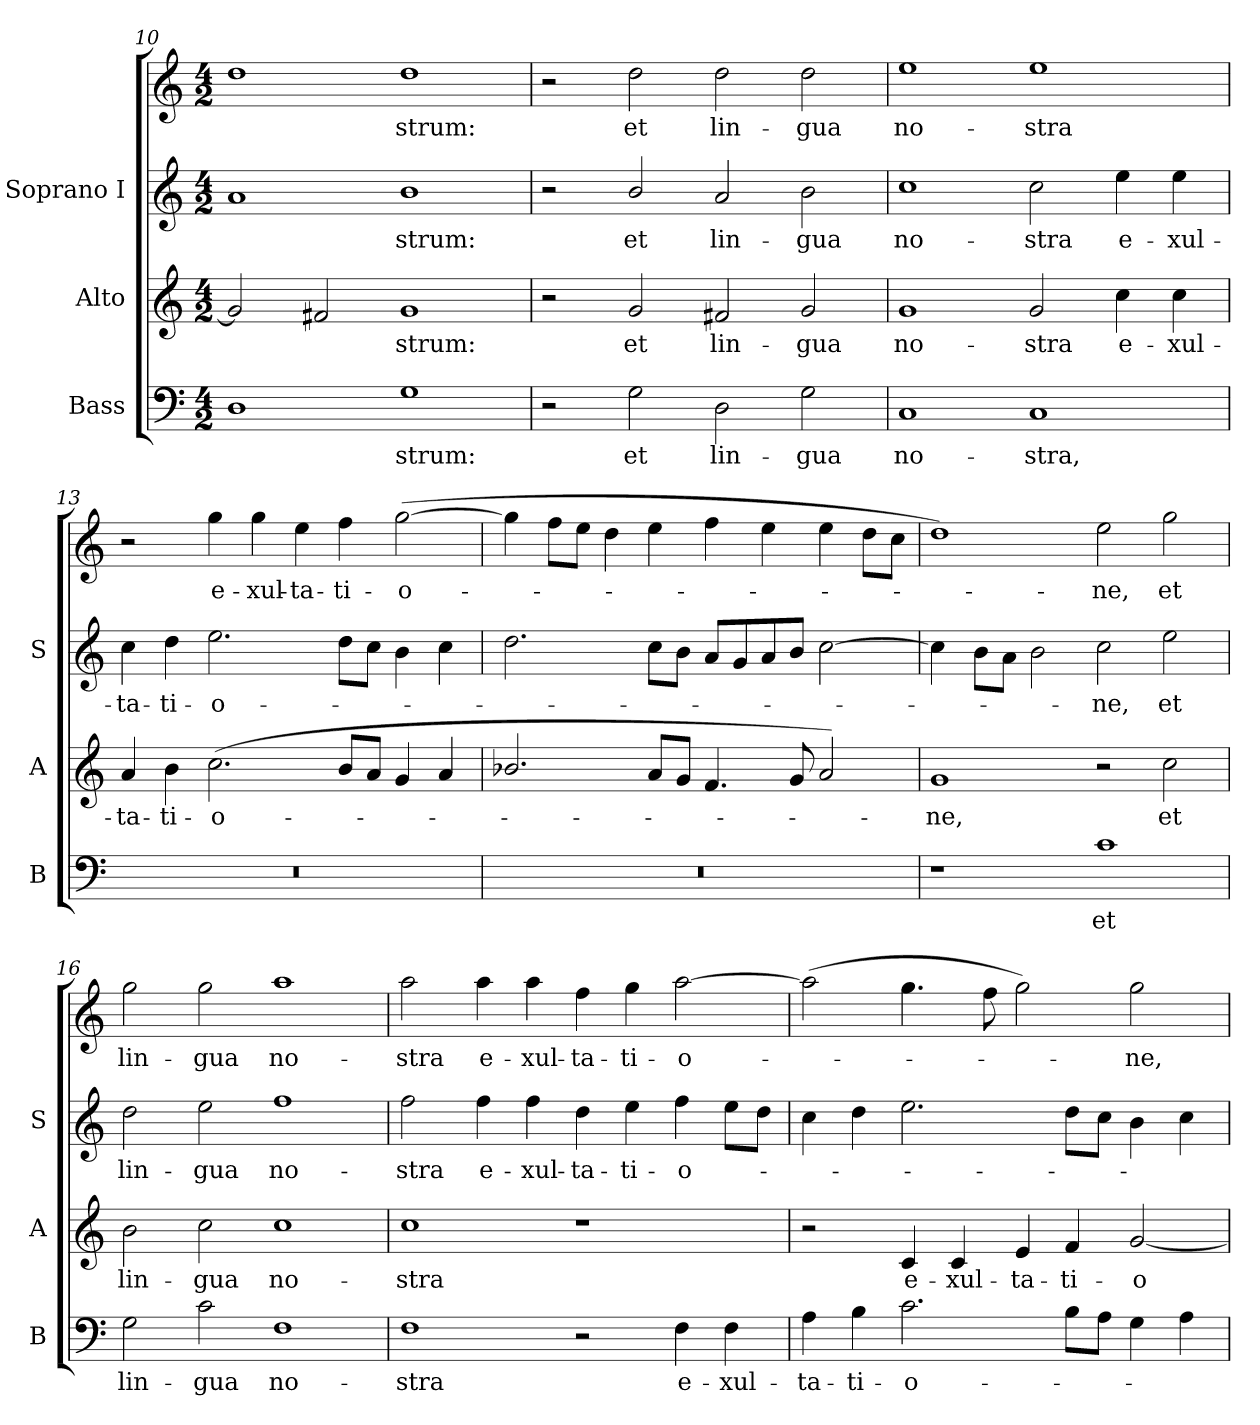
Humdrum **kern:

**kern	**text	**kern	**text	**kern	**text	**kern	**text
*part3	*part3	*part2	*part2	*part1	*part1	*part1	*part1
*staff4	*staff4	*staff3	*staff3	*staff2	*staff2	*staff1	*staff1
*I"Bass	*	*I"Alto	*	*I"Soprano I	*	*	*
*I'B	*	*I'A	*	*I'S	*	*	*
*clefF4	*	*clefG2	*	*clefG2	*	*clefG2	*
*k[]	*	*k[]	*	*k[]	*	*k[]	*
*C:	*	*C:	*	*C:	*	*C:	*
*M4/2	*	*M4/2	*	*M4/2	*	*M4/2	*
=10	=10	=10	=10	=10	=10	=10	=10
1D	.	2g]	.	1a	.	1dd	.
.	.	2f#X	.	.	.	.	.
!	!LO:LY:b	!	!LO:LY:b	!	!LO:LY:b	!	!LO:LY:b
1G	strum:	1g	strum:	1b	strum:	1dd	strum:
=11	=11	=11	=11	=11	=11	=11	=11
2r	.	2r	.	2r	.	2r	.
!	!LO:LY:b	!	!LO:LY:b	!	!LO:LY:b	!	!LO:LY:b
2G	et	2g	et	2b/	et	2dd	et
!	!LO:LY:b	!	!LO:LY:b	!	!LO:LY:b	!	!LO:LY:b
2D	lin-	2f#X	lin-	2a	lin-	2dd	lin-
!	!LO:LY:b	!	!LO:LY:b	!	!LO:LY:b	!	!LO:LY:b
2G	-gua	2g	-gua	2b	-gua	2dd	-gua
=12	=12	=12	=12	=12	=12	=12	=12
!	!LO:LY:b	!	!LO:LY:b	!	!LO:LY:b	!	!LO:LY:b
1C	no-	1g	no-	1cc	no-	1ee	no-
!	!LO:LY:b	!	!LO:LY:b	!	!LO:LY:b	!	!LO:LY:b
1C	-stra,	2g	-stra	2cc	-stra	1ee	-stra
!	!	!	!LO:LY:b	!	!LO:LY:b	!	!
.	.	4cc	e-	4ee	e-	.	.
!	!	!	!LO:LY:b	!	!LO:LY:b	!	!
.	.	4cc	-xul-	4ee	-xul-	.	.
!!LO:LB:g=z
=13	=13	=13	=13	=13	=13	=13	=13
!	!	!	!LO:LY:b	!	!LO:LY:b	!	!
0r	.	4a	-ta-	4cc	ta-	2r	.
!	!	!	!LO:LY:b	!	!LO:LY:b	!	!
.	.	4b	-ti-	4dd	-ti-	.	.
!	!	!	!LO:LY:b	!	!LO:LY:b	!	!LO:LY:b
.	.	(<2.cc	-o-	2.ee	-o-	4gg	-e-
!	!	!	!	!	!	!	!LO:LY:b
.	.	.	.	.	.	4gg	-xul-
!	!	!	!	!	!	!	!LO:LY:b
.	.	.	.	.	.	4ee	-ta-
!	!	!	!	!	!	!	!LO:LY:b
.	.	8bL	.	8ddL	.	4ff	-ti-
.	.	8aJ	.	8ccJ	.	.	.
!	!	!	!	!	!	!	!LO:LY:b
.	.	4g	.	4b	.	(>[2gg	-o-
.	.	4a	.	4cc	.	.	.
=14	=14	=14	=14	=14	=14	=14	=14
0r	.	2.b-X/	.	2.dd	.	4gg]	.
.	.	.	.	.	.	8ffL	.
.	.	.	.	.	.	8eeJ	.
.	.	.	.	.	.	4dd	.
.	.	8aL	.	8ccL	.	4ee	.
.	.	8gJ	.	8bJ	.	.	.
.	.	4.f	.	8aL	.	4ff	.
.	.	.	.	8g	.	.	.
.	.	.	.	8a	.	4ee	.
.	.	8g	.	8bJ	.	.	.
.	.	2a)	.	[2cc	.	4ee	.
.	.	.	.	.	.	8ddL	.
.	.	.	.	.	.	8ccJ	.
=15	=15	=15	=15	=15	=15	=15	=15
!	!	!	!LO:LY:b	!	!	!	!
1r	.	1g	ne,	4cc]	.	1dd)	.
.	.	.	.	8b\L	.	.	.
.	.	.	.	8a\J	.	.	.
.	.	.	.	2b	.	.	.
!	!LO:LY:b	!	!	!	!LO:LY:b	!	!LO:LY:b
1c	et	2r	.	2cc	ne,	2ee	ne,
!	!	!	!LO:LY:b	!	!LO:LY:b	!	!LO:LY:b
.	.	2cc	et	2ee	et	2gg	et
=16	=16	=16	=16	=16	=16	=16	=16
!	!LO:LY:b	!	!LO:LY:b	!	!LO:LY:b	!	!LO:LY:b
2G	lin-	2b	lin-	2dd	-lin-	2gg	lin-
!	!LO:LY:b	!	!LO:LY:b	!	!LO:LY:b	!	!LO:LY:b
2c	-gua	2cc	-gua	2ee	-gua	2gg	-gua
!	!LO:LY:b	!	!LO:LY:b	!	!LO:LY:b	!	!LO:LY:b
1F	no-	1cc	no-	1ff	no-	1aa	no-
=17	=17	=17	=17	=17	=17	=17	=17
!	!LO:LY:b	!	!LO:LY:b	!	!LO:LY:b	!	!LO:LY:b
1F	-stra	1cc	-stra	2ff	stra	2aa	-stra
!	!	!	!	!	!LO:LY:b	!	!LO:LY:b
.	.	.	.	4ff	e-	4aa	e-
!	!	!	!	!	!LO:LY:b	!	!LO:LY:b
.	.	.	.	4ff	-xul-	4aa	-xul-
!	!	!	!	!	!LO:LY:b	!	!LO:LY:b
2r	.	1r	.	4dd	-ta-	4ff	-ta-
!	!	!	!	!	!LO:LY:b	!	!LO:LY:b
.	.	.	.	4ee	-ti-	4gg	-ti-
!	!LO:LY:b	!	!	!	!LO:LY:b	!	!LO:LY:b
4F	e-	.	.	4ff	-o-	[2aa	-o-
!	!LO:LY:b	!	!	!	!	!	!
4F	-xul-	.	.	8eeL	.	.	.
.	.	.	.	8ddJ	.	.	.
!!LO:LB:g=z
=18	=18	=18	=18	=18	=18	=18	=18
!	!LO:LY:b	!	!	!	!	!	!
4A	-ta-	2r	.	4cc	.	(>2aa]	.
!	!LO:LY:b	!	!	!	!	!	!
4B	-ti-	.	.	4dd	.	.	.
!	!LO:LY:b	!	!LO:LY:b	!	!	!	!
2.c	-o-	4c	e-	2.ee	.	4.gg	.
!	!	!	!LO:LY:b	!	!	!	!
.	.	4c	-xul-	.	.	.	.
.	.	.	.	.	.	8ff	.
!	!	!	!LO:LY:b	!	!	!	!
.	.	4e	-ta-	.	.	2gg)	.
!	!	!	!LO:LY:b	!	!	!	!
8BL	.	4f	-ti-	8ddL	.	.	.
8AJ	.	.	.	8ccJ	.	.	.
!	!	!	!LO:LY:b	!	!	!	!LO:LY:b
4G	.	[2g	-o-	4b	.	2gg	ne,
4A	.	.	.	4cc	.	.	.
=	=	=	=	=	=	=	=
*-	*-	*-	*-	*-	*-	*-	*-
